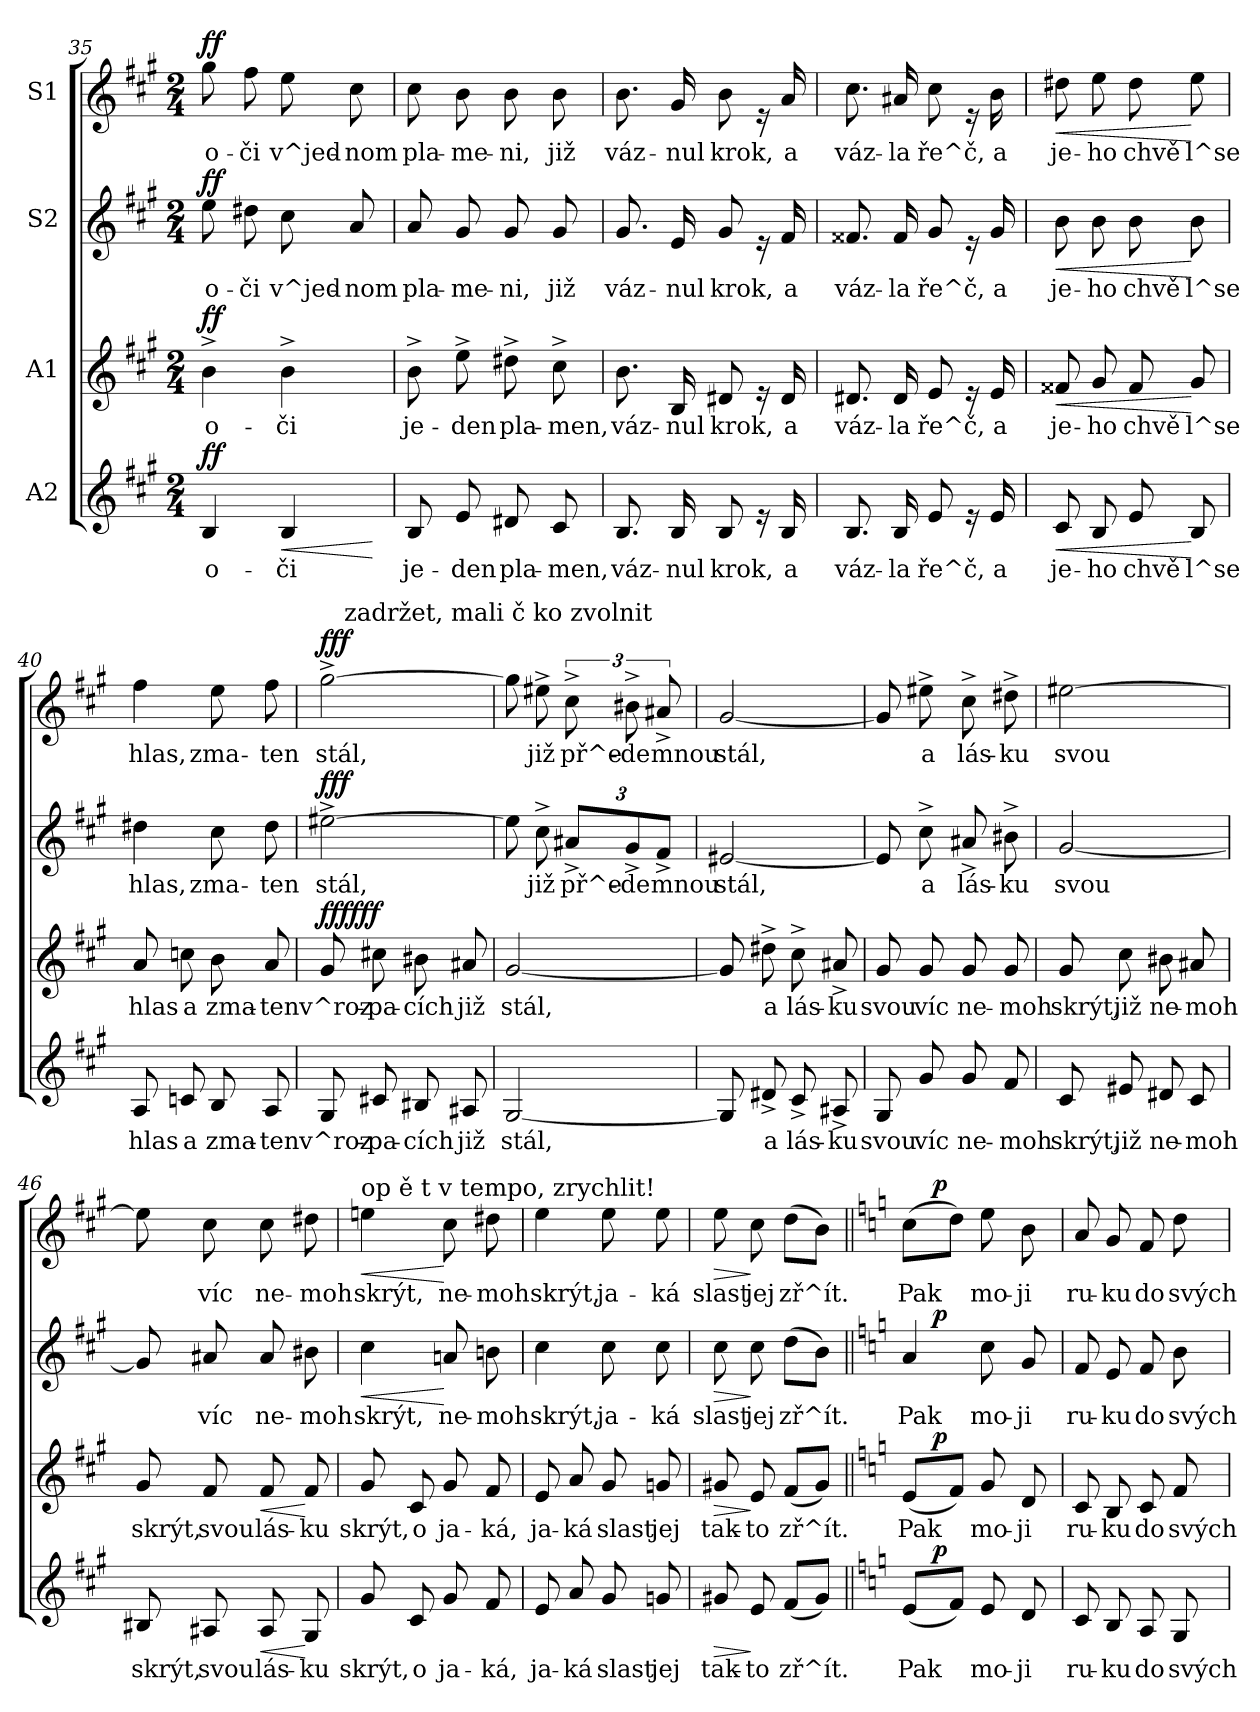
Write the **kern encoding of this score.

**kern	**text	**dynam	**kern	**text	**dynam	**kern	**text	**dynam	**kern	**text	**dynam
*part4	*part4	*part4	*part3	*part3	*part3	*part2	*part2	*part2	*part1	*part1	*part1
*staff4	*staff4	*staff4	*staff3	*staff3	*staff3	*staff2	*staff2	*staff2	*staff1	*staff1	*staff1
*I"A2	*	*	*I"A1	*	*	*I"S2	*	*	*I"S1	*	*
*clefG2	*	*	*clefG2	*	*	*clefG2	*	*	*clefG2	*	*
*k[f#c#g#]	*	*	*k[f#c#g#]	*	*	*k[f#c#g#]	*	*	*k[f#c#g#]	*	*
*A:	*	*	*A:	*	*	*A:	*	*	*A:	*	*
*M2/4	*	*	*M2/4	*	*	*M2/4	*	*	*M2/4	*	*
=35	=35	=35	=35	=35	=35	=35	=35	=35	=35	=35	=35
!	!LO:LY:b:rj	!LO:DY:a	!	!LO:LY:b:rj	!LO:DY:a	!	!LO:LY:b:cj	!LO:DY:a	!	!LO:LY:b:cj	!LO:DY:a
4B/	o-	ff	4b^>\	o-	ff	8ee\	o-	ff	8gg#\	o-	ff
!	!	!	!	!	!	!	!LO:LY:b:cj	!	!	!LO:LY:b:cj	!
.	.	.	.	.	.	8dd#X\	-či	.	8ff#\	-či	.
!	!LO:LY:b:rj	!LO:HP:b	!	!LO:LY:b:rj	!	!	!LO:LY:b:cj	!	!	!LO:LY:b:cj	!
4B/	-či	<	4b^>\	-či	.	8cc#\	v^jed-	.	8ee\	v^jed-	.
!	!	!	!	!	!	!	!LO:LY:b:cj	!	!	!LO:LY:b:cj	!
.	.	.	.	.	.	8a/	-nom	.	8cc#\	-nom	.
.	.	[	.	.	.	.	.	.	.	.	.
=36	=36	=36	=36	=36	=36	=36	=36	=36	=36	=36	=36
!	!LO:LY:b:rj	!	!	!LO:LY:b:rj	!	!	!LO:LY:b:cj	!	!	!LO:LY:b:cj	!
8B/	je-	.	8b^>\	je-	.	8a/	pla-	.	8cc#\	pla-	.
!	!LO:LY:b:rj	!	!	!LO:LY:b:rj	!	!	!LO:LY:b:cj	!	!	!LO:LY:b:cj	!
8e/	-den	.	8ee^>\	-den	.	8g#/	-me-	.	8b\	-me-	.
!	!LO:LY:b:rj	!	!	!LO:LY:b:rj	!	!	!LO:LY:b:cj	!	!	!LO:LY:b:cj	!
8d#X/	pla-	.	8dd#X^>\	pla-	.	8g#/	-ni,	.	8b\	-ni,	.
!	!LO:LY:b:rj	!	!	!LO:LY:b:rj	!	!	!LO:LY:b:cj	!	!	!LO:LY:b:cj	!
8c#/	-men,	.	8cc#^>\	-men,	.	8g#/	již	.	8b\	již	.
=37	=37	=37	=37	=37	=37	=37	=37	=37	=37	=37	=37
!	!LO:LY:b:rj	!	!	!LO:LY:b:rj	!	!	!LO:LY:b:cj	!	!	!LO:LY:b:cj	!
8.B/	váz-	.	8.b\	váz-	.	8.g#/	váz-	.	8.b\	váz-	.
!	!LO:LY:b:rj	!	!	!LO:LY:b:rj	!	!	!LO:LY:b:cj	!	!	!LO:LY:b:cj	!
16B/	-nul	.	16B/	-nul	.	16e/	-nul	.	16g#/	-nul	.
!	!LO:LY:b:rj	!	!	!LO:LY:b:rj	!	!	!LO:LY:b:cj	!	!	!LO:LY:b:cj	!
8B/	krok,	.	8d#X/	krok,	.	8g#/	krok,	.	8b\	krok,	.
16re	.	.	16re	.	.	16re	.	.	16re	.	.
!	!LO:LY:b:rj	!	!	!LO:LY:b:rj	!	!	!LO:LY:b:cj	!	!	!LO:LY:b:cj	!
16B/	a	.	16d#/	a	.	16f#/	a	.	16a/	a	.
=38	=38	=38	=38	=38	=38	=38	=38	=38	=38	=38	=38
!	!LO:LY:b:rj	!	!	!LO:LY:b:rj	!	!	!LO:LY:b:cj	!	!	!LO:LY:b:cj	!
8.B/	váz-	.	8.d#X/	váz-	.	8.f##X/	váz-	.	8.cc#\	váz-	.
!	!LO:LY:b:rj	!	!	!LO:LY:b:rj	!	!	!LO:LY:b:cj	!	!	!LO:LY:b:cj	!
16B/	-la	.	16d#/	-la	.	16f##/	-la	.	16a#X/	-la	.
!	!LO:LY:b:rj	!	!	!LO:LY:b:rj	!	!	!LO:LY:b:cj	!	!	!LO:LY:b:cj	!
8e/	ře^č,	.	8e/	ře^č,	.	8g#/	ře^č,	.	8cc#\	ře^č,	.
16re	.	.	16re	.	.	16re	.	.	16re	.	.
!	!LO:LY:b:rj	!	!	!LO:LY:b:rj	!	!	!LO:LY:b:cj	!	!	!LO:LY:b:cj	!
16e/	a	.	16e/	a	.	16g#/	a	.	16b\	a	.
!!LO:LB:g=z
=39	=39	=39	=39	=39	=39	=39	=39	=39	=39	=39	=39
!	!LO:LY:b:rj	!LO:HP:b	!	!LO:LY:b:rj	!LO:HP:b	!	!LO:LY:b:cj	!LO:HP:b	!	!LO:LY:b:cj	!LO:HP:b
8c#/	je-	<	8f##X/	je-	<	8b\	je-	<	8dd#X\	je-	<
!	!LO:LY:b:rj	!	!	!LO:LY:b:rj	!	!	!LO:LY:b:cj	!	!	!LO:LY:b:cj	!
8B/	-ho	.	8g#/	-ho	.	8b\	-ho	.	8ee\	-ho	.
!	!LO:LY:b:rj	!	!	!LO:LY:b:rj	!	!	!LO:LY:b:cj	!	!	!LO:LY:b:cj	!
8e/	chvě	.	8f##/	chvě	.	8b\	chvě	.	8dd#\	chvě	.
!	!LO:LY:b:rj	!	!	!LO:LY:b:rj	!	!	!LO:LY:b:cj	!	!	!LO:LY:b:cj	!
8B/	l^se	[	8g#/	l^se	[	8b\	l^se	[	8ee\	l^se	[
=40	=40	=40	=40	=40	=40	=40	=40	=40	=40	=40	=40
!	!LO:LY:b:rj	!	!	!LO:LY:b:rj	!	!	!LO:LY:b:cj	!	!	!LO:LY:b:cj	!
8A/	hlas	.	8a/	hlas	.	4dd#X\	hlas,	.	4ff#\	hlas,	.
!	!LO:LY:b:rj	!	!	!LO:LY:b:rj	!	!	!	!	!	!	!
8cn/	a	.	8ccn\	a	.	.	.	.	.	.	.
!	!LO:LY:b:rj	!	!	!LO:LY:b:rj	!	!	!LO:LY:b:cj	!	!	!LO:LY:b:cj	!
8B/	zma-	.	8b\	zma-	.	8cc#\	zma-	.	8ee\	zma-	.
!	!LO:LY:b:rj	!	!	!LO:LY:b:rj	!	!	!LO:LY:b:cj	!	!	!LO:LY:b:cj	!
8A/	-ten	.	8a/	-ten	.	8dd#\	-ten	.	8ff#\	-ten	.
=41	=41	=41	=41	=41	=41	=41	=41	=41	=41	=41	=41
!	!LO:LY:b:rj	!	!	!LO:LY:b:rj	!LO:DY:a	!	!LO:LY:b:cj	!	!	!LO:LY:b:cj	!
!	!	!	!	!	!LO:DY:n=1:b	!	!	!LO:DY:a	!	!	!LO:DY:a
*	*	*	*	*	*	*	*	*	*^	*	*
8G#/	v^roz-	.	8g#/	v^roz-	fff fff	[>2ee#X^>\	stál,	fff	[>2gg#^>\	16ryy	stál,	fff
!	!	!	!	!	!	!	!	!	!	!LO:TX:a:t=zadržet, mali č ko zvolnit	!	!
.	.	.	.	.	.	.	.	.	.	4..ryy	.	.
!	!LO:LY:b:rj	!	!	!LO:LY:b:rj	!	!	!	!	!	!	!	!
8c#X/	-pa-	.	8cc#X\	-pa-	.	.	.	.	.	.	.	.
!	!LO:LY:b:rj	!	!	!LO:LY:b:rj	!	!	!	!	!	!	!	!
8B#X/	-cích	.	8b#X\	-cích	.	.	.	.	.	.	.	.
!	!LO:LY:b:rj	!	!	!LO:LY:b:rj	!	!	!	!	!	!	!	!
8A#X/	již	.	8a#X/	již	.	.	.	.	.	.	.	.
=42	=42	=42	=42	=42	=42	=42	=42	=42	=42	=42	=42	=42
!	!LO:LY:b:rj	!	!	!LO:LY:b:rj	!	!	!LO:LY:b:cj	!	!	!	!LO:LY:b:cj	!
*	*	*	*	*	*	*	*	*	*v	*v	*	*
[<2G#/	stál,	.	[<2g#/	stál,	.	8ee#\]	.	.	8gg#\]	.	.
!	!	!	!	!	!	!	!LO:LY:b:cj	!	!	!LO:LY:b:cj	!
.	.	.	.	.	.	8cc#^>\	již	.	8ee#X^>\	již	.
!	!	!	!	!	!	!	!LO:LY:b:cj	!	!	!LO:LY:b:cj	!
.	.	.	.	.	.	12a#X^>/L	př^e-	.	12cc#^>\L	př^e-	.
!	!	!	!	!	!	!	!LO:LY:b:cj	!	!	!LO:LY:b:cj	!
.	.	.	.	.	.	12g#^>/	-de	.	12b#X^>\	-de	.
!	!	!	!	!	!	!	!LO:LY:b:cj	!	!	!LO:LY:b:cj	!
.	.	.	.	.	.	12f#^>/J	mnou	.	12a#X^>/	mnou	.
=43	=43	=43	=43	=43	=43	=43	=43	=43	=43	=43	=43
!	!LO:LY:b:rj	!	!	!LO:LY:b:rj	!	!	!LO:LY:b:cj	!	!	!LO:LY:b:cj	!
8G#/]	.	.	8g#/]	.	.	[<2e#X/	stál,	.	[<2g#/	stál,	.
!	!LO:LY:b:rj	!	!	!LO:LY:b:rj	!	!	!	!	!	!	!
8d#X^>/	a	.	8dd#X^>\	a	.	.	.	.	.	.	.
!	!LO:LY:b:rj	!	!	!LO:LY:b:rj	!	!	!	!	!	!	!
8c#^>/	lás-	.	8cc#^>\	lás-	.	.	.	.	.	.	.
!	!LO:LY:b:rj	!	!	!LO:LY:b:rj	!	!	!	!	!	!	!
8A#X^>/	-ku	.	8a#X^>/	-ku	.	.	.	.	.	.	.
!!LO:LB:g=z
=44	=44	=44	=44	=44	=44	=44	=44	=44	=44	=44	=44
!	!LO:LY:b:rj	!	!	!LO:LY:b:rj	!	!	!LO:LY:b:cj	!	!	!LO:LY:b:cj	!
8G#/	svou	.	8g#/	svou	.	8e#/]	.	.	8g#/]	.	.
!	!LO:LY:b:rj	!	!	!LO:LY:b:rj	!	!	!LO:LY:b:cj	!	!	!LO:LY:b:cj	!
8g#/	víc	.	8g#/	víc	.	8cc#^>\	a	.	8ee#X^>\L	a	.
!	!LO:LY:b:rj	!	!	!LO:LY:b:rj	!	!	!LO:LY:b:cj	!	!	!LO:LY:b:cj	!
8g#/	ne-	.	8g#/	ne-	.	8a#X^>/	lás-	.	8cc#^>\	lás-	.
!	!LO:LY:b:rj	!	!	!LO:LY:b:rj	!	!	!LO:LY:b:cj	!	!	!LO:LY:b:cj	!
8f#/	-moh	.	8g#/	-moh	.	8b#X^>\	-ku	.	8dd#X^>\	-ku	.
=45	=45	=45	=45	=45	=45	=45	=45	=45	=45	=45	=45
!	!LO:LY:b:rj	!	!	!LO:LY:b:rj	!	!	!LO:LY:b:cj	!	!	!LO:LY:b:cj	!
8c#/	skrýt,	.	8g#/	skrýt,	.	[<2g#/	svou	.	[>2ee#X\	svou	.
!	!LO:LY:b:rj	!	!	!LO:LY:b:rj	!	!	!	!	!	!	!
8e#X/	již	.	8cc#\	již	.	.	.	.	.	.	.
!	!LO:LY:b:rj	!	!	!LO:LY:b:rj	!	!	!	!	!	!	!
8d#X/	ne-	.	8b#X\	ne-	.	.	.	.	.	.	.
!	!LO:LY:b:rj	!	!	!LO:LY:b:rj	!	!	!	!	!	!	!
8c#/	-moh	.	8a#X/	-moh	.	.	.	.	.	.	.
=46	=46	=46	=46	=46	=46	=46	=46	=46	=46	=46	=46
!	!LO:LY:b:rj	!	!	!LO:LY:b:rj	!	!	!LO:LY:b:cj	!	!	!LO:LY:b:cj	!
8B#X/	skrýt,	.	8g#/	skrýt,	.	8g#/]	.	.	8ee#\]	.	.
!	!LO:LY:b:rj	!	!	!LO:LY:b:rj	!	!	!LO:LY:b:cj	!	!	!LO:LY:b:cj	!
8A#X/	svou	.	8f#/	svou	.	8a#X/	víc	.	8cc#\	víc	.
!	!LO:LY:b:rj	!LO:HP:b	!	!LO:LY:b:rj	!LO:HP:b	!	!LO:LY:b:cj	!	!	!LO:LY:b:cj	!
8A#/	lás-	<	8f#/	lás-	<	8a#/	ne-	.	8cc#\	ne-	.
!	!LO:LY:b:rj	!	!	!LO:LY:b:rj	!	!	!LO:LY:b:cj	!	!	!LO:LY:b:cj	!
8G#/	-ku	[	8f#/	-ku	[	8b#X\	-moh	.	8dd#X\	-moh	.
=47	=47	=47	=47	=47	=47	=47	=47	=47	=47	=47	=47
!	!	!	!	!	!	!	!	!	!LO:TX:a:t=op ě t v tempo, zrychlit!	!	!
!	!LO:LY:b:rj	!	!	!LO:LY:b:rj	!	!	!LO:LY:b:cj	!LO:HP:b	!	!LO:LY:b:cj	!LO:HP:b
8g#/	skrýt,	.	8g#/	skrýt,	.	4cc#\	skrýt,	<	4een\	skrýt,	<
!	!LO:LY:b:rj	!	!	!LO:LY:b:rj	!	!	!	!	!	!	!
8c#/	o	.	8c#/	o	.	.	.	.	.	.	.
!	!LO:LY:b:rj	!	!	!LO:LY:b:rj	!	!	!LO:LY:b:cj	!	!	!LO:LY:b:cj	!
8g#/	ja-	.	8g#/	ja-	.	8an/	ne-	[	8cc#\	ne-	[
!	!LO:LY:b:rj	!	!	!LO:LY:b:rj	!	!	!LO:LY:b:cj	!	!	!LO:LY:b:cj	!
8f#/	-ká,	.	8f#/	-ká,	.	8bn\	-moh	.	8dd#X\	-moh	.
=48	=48	=48	=48	=48	=48	=48	=48	=48	=48	=48	=48
!	!LO:LY:b:rj	!	!	!LO:LY:b:rj	!	!	!LO:LY:b:cj	!	!	!LO:LY:b:cj	!
8e/	ja-	.	8e/	ja-	.	4cc#\	skrýt,	.	4ee\	skrýt,	.
!	!LO:LY:b:rj	!	!	!LO:LY:b:rj	!	!	!	!	!	!	!
8a/	-ká	.	8a/	-ká	.	.	.	.	.	.	.
!	!LO:LY:b:rj	!	!	!LO:LY:b:rj	!	!	!LO:LY:b:cj	!	!	!LO:LY:b:cj	!
8g#/	slast	.	8g#/	slast	.	8cc#\	ja-	.	8ee\	ja-	.
!	!LO:LY:b:rj	!	!	!LO:LY:b:rj	!	!	!LO:LY:b:cj	!	!	!LO:LY:b:cj	!
8gn/	jej	.	8gn/	jej	.	8cc#\	-ká	.	8ee\	-ká	.
!!LO:PB:g=z
=49	=49	=49	=49	=49	=49	=49	=49	=49	=49	=49	=49
!	!LO:LY:b:rj	!LO:HP:b	!	!LO:LY:b:rj	!LO:HP:b	!	!LO:LY:b:cj	!LO:HP:b	!	!LO:LY:b:cj	!LO:HP:b
8g#X/	tak-	>	8g#X/	tak-	>	8cc#\	slast	>	8ee\	slast	>
!	!LO:LY:b:rj	!	!	!LO:LY:b:rj	!	!	!LO:LY:b:cj	!	!	!LO:LY:b:cj	!
8e/	-to	]	8e/	-to	]	8cc#\	jej	]	8cc#\	jej	]
!	!LO:LY:b:rj	!	!	!LO:LY:b:rj	!	!	!LO:LY:b:cj	!	!	!LO:LY:b:cj	!
(<8f#/L	zř^ít.	.	(<8f#/L	zř^ít.	.	(>8dd\L	zř^ít.	.	(>8dd\L	zř^ít.	.
!	!LO:LY:b:rj	!	!	!LO:LY:b:rj	!	!	!LO:LY:b:cj	!	!	!LO:LY:b:cj	!
8g#/J)	.	.	8g#/J)	.	.	8b\J)	.	.	8b\J)	.	.
=50||	=50||	=50||	=50||	=50||	=50||	=50||	=50||	=50||	=50||	=50||	=50||
*k[]	*	*	*k[]	*	*	*k[]	*	*	*k[]	*	*
*C:	*	*	*C:	*	*	*C:	*	*	*C:	*	*
!	!	!	!	!	!	!LO:TX:a:i:t=subito	!	!	!	!	!
!	!	!	!LO:TX:a:i:t=subito	!	!	!	!	!	!	!	!
!LO:TX:a:i:t=subito	!	!	!	!	!	!	!	!	!	!	!
!	!LO:LY:b:rj	!	!	!LO:LY:b:rj	!	!	!LO:LY:b:cj	!	!	!LO:LY:b:cj	!
*^	*	*	*^	*	*	*^	*	*	*^	*	*
(<8e/L	16ryy	Pak	.	(<8e/L	16ryy	Pak	.	4a/	16ryy	Pak	.	(>8cc\L	16ryy	Pak	.
.	64ryy	.	.	.	64ryy	.	.	.	64ryy	.	.	.	64ryy	.	.
!	!	!	!LO:DY:a	!	!	!	!LO:DY:a	!	!	!	!LO:DY:a	!	!	!	!LO:DY:a
.	4ryy	.	p	.	4ryy	.	p	.	4ryy	.	p	.	4ryy	.	p
!	!	!LO:LY:b:rj	!	!	!	!LO:LY:b:rj	!	!	!	!	!	!	!	!LO:LY:b:cj	!
8f/J)	.	.	.	8f/J)	.	.	.	.	.	.	.	8dd\J)	.	.	.
!	!	!LO:LY:b:rj	!	!	!	!LO:LY:b:rj	!	!	!	!LO:LY:b:cj	!	!	!	!LO:LY:b:cj	!
8e/	.	mo-	.	8g/	.	mo-	.	8cc\	.	mo-	.	8ee\	.	mo-	.
.	8ryy	.	.	.	8ryy	.	.	.	8ryy	.	.	.	8ryy	.	.
!	!	!LO:LY:b:rj	!	!	!	!LO:LY:b:rj	!	!	!	!LO:LY:b:cj	!	!	!	!LO:LY:b:cj	!
8d/	.	-ji	.	8d/	.	-ji	.	8g/	.	-ji	.	8b\	.	-ji	.
.	32.ryy	.	.	.	32.ryy	.	.	.	32.ryy	.	.	.	32.ryy	.	.
=51	=51	=51	=51	=51	=51	=51	=51	=51	=51	=51	=51	=51	=51	=51	=51
!	!	!LO:LY:b:rj	!	!	!	!LO:LY:b:rj	!	!	!	!LO:LY:b:cj	!	!	!	!LO:LY:b:cj	!
*v	*v	*	*	*	*	*	*	*v	*v	*	*	*v	*v	*	*
*	*	*	*v	*v	*	*	*	*	*	*	*	*
8c/	ru-	.	8c/	ru-	.	8f/	ru-	.	8a/	ru-	.
!	!LO:LY:b:rj	!	!	!LO:LY:b:rj	!	!	!LO:LY:b:cj	!	!	!LO:LY:b:cj	!
8B/	-ku	.	8B/	-ku	.	8e/	-ku	.	8g/	-ku	.
!	!LO:LY:b:rj	!	!	!LO:LY:b:rj	!	!	!LO:LY:b:cj	!	!	!LO:LY:b:cj	!
8A/	do	.	8c/	do	.	8f/	do	.	8f/	do	.
!	!LO:LY:b:rj	!	!	!LO:LY:b:rj	!	!	!LO:LY:b:cj	!	!	!LO:LY:b:cj	!
8G/	svých	.	8f/	svých	.	8b\	svých	.	8dd\	svých	.
=	=	=	=	=	=	=	=	=	=	=	=
*-	*-	*-	*-	*-	*-	*-	*-	*-	*-	*-	*-
